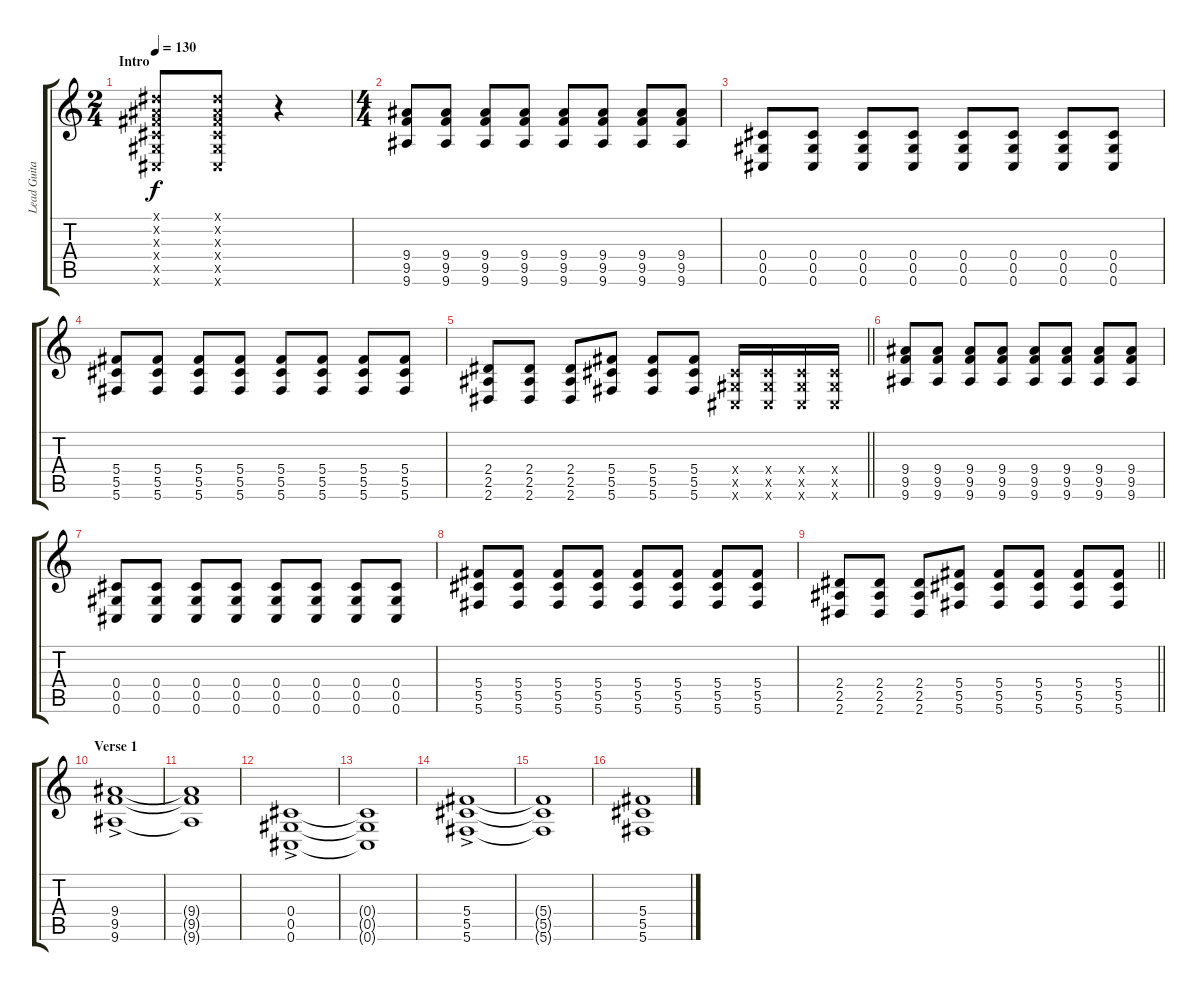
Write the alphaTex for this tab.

\track ("Lead Guitar" "Lead Guita") {instrument distortionguitar}
\staff {score tabs}
\tuning (Eb4 Bb3 Gb3 Db3 Ab2 Db2) {hide}
\ts (2 4)
\section ("" "Intro")
\tempo 130
\clef g2
\ks c
(0.1{x} 0.2{x} 0.3{x} 0.4{x} 0.5{x} 0.6{x}).8{dy f instrument distortionguitar} (0.1{x} 0.2{x} 0.3{x} 0.4{x} 0.5{x} 0.6{x}).8 r.4 |
\ts (4 4)
(9.4 9.5 9.6).8 (9.4 9.5 9.6).8 (9.4 9.5 9.6).8 (9.4 9.5 9.6).8 (9.4 9.5 9.6).8 (9.4 9.5 9.6).8 (9.4 9.5 9.6).8 (9.4 9.5 9.6).8 |
(0.4 0.5 0.6).8 (0.4 0.5 0.6).8 (0.4 0.5 0.6).8 (0.4 0.5 0.6).8 (0.4 0.5 0.6).8 (0.4 0.5 0.6).8 (0.4 0.5 0.6).8 (0.4 0.5 0.6).8 |
(5.4 5.5 5.6).8 (5.4 5.5 5.6).8 (5.4 5.5 5.6).8 (5.4 5.5 5.6).8 (5.4 5.5 5.6).8 (5.4 5.5 5.6).8 (5.4 5.5 5.6).8 (5.4 5.5 5.6).8 |
\barLineRight lightlight
(2.4 2.5 2.6).8 (2.4 2.5 2.6).8 (2.4 2.5 2.6).8 (5.4 5.5 5.6).8 (5.4 5.5 5.6).8 (5.4 5.5 5.6).8 (0.4{x} 0.5{x} 0.6{x}).16 (0.4{x} 0.5{x} 0.6{x}).16 (0.4{x} 0.5{x} 0.6{x}).16 (0.4{x} 0.5{x} 0.6{x}).16 |
(9.4 9.5 9.6).8 (9.4 9.5 9.6).8 (9.4 9.5 9.6).8 (9.4 9.5 9.6).8 (9.4 9.5 9.6).8 (9.4 9.5 9.6).8 (9.4 9.5 9.6).8 (9.4 9.5 9.6).8 |
(0.4 0.5 0.6).8 (0.4 0.5 0.6).8 (0.4 0.5 0.6).8 (0.4 0.5 0.6).8 (0.4 0.5 0.6).8 (0.4 0.5 0.6).8 (0.4 0.5 0.6).8 (0.4 0.5 0.6).8 |
(5.4 5.5 5.6).8 (5.4 5.5 5.6).8 (5.4 5.5 5.6).8 (5.4 5.5 5.6).8 (5.4 5.5 5.6).8 (5.4 5.5 5.6).8 (5.4 5.5 5.6).8 (5.4 5.5 5.6).8 |
\barLineRight lightlight
(2.4 2.5 2.6).8 (2.4 2.5 2.6).8 (2.4 2.5 2.6).8 (5.4 5.5 5.6).8 (5.4 5.5 5.6).8 (5.4 5.5 5.6).8 (5.4 5.5 5.6).8 (5.4 5.5 5.6).8 |
\section ("" "Verse 1")
(9.4 9.5 9.6{ac}).1{volume 10} |
(9.4{t} 9.5{t} 9.6{t}).1 |
(0.4 0.5 0.6{ac}).1 |
(0.4{t} 0.5{t} 0.6{t}).1 |
(5.4 5.5 5.6{ac}).1 |
(5.4{t} 5.5{t} 5.6{t}).1 |
(5.4 5.5 5.6).1
